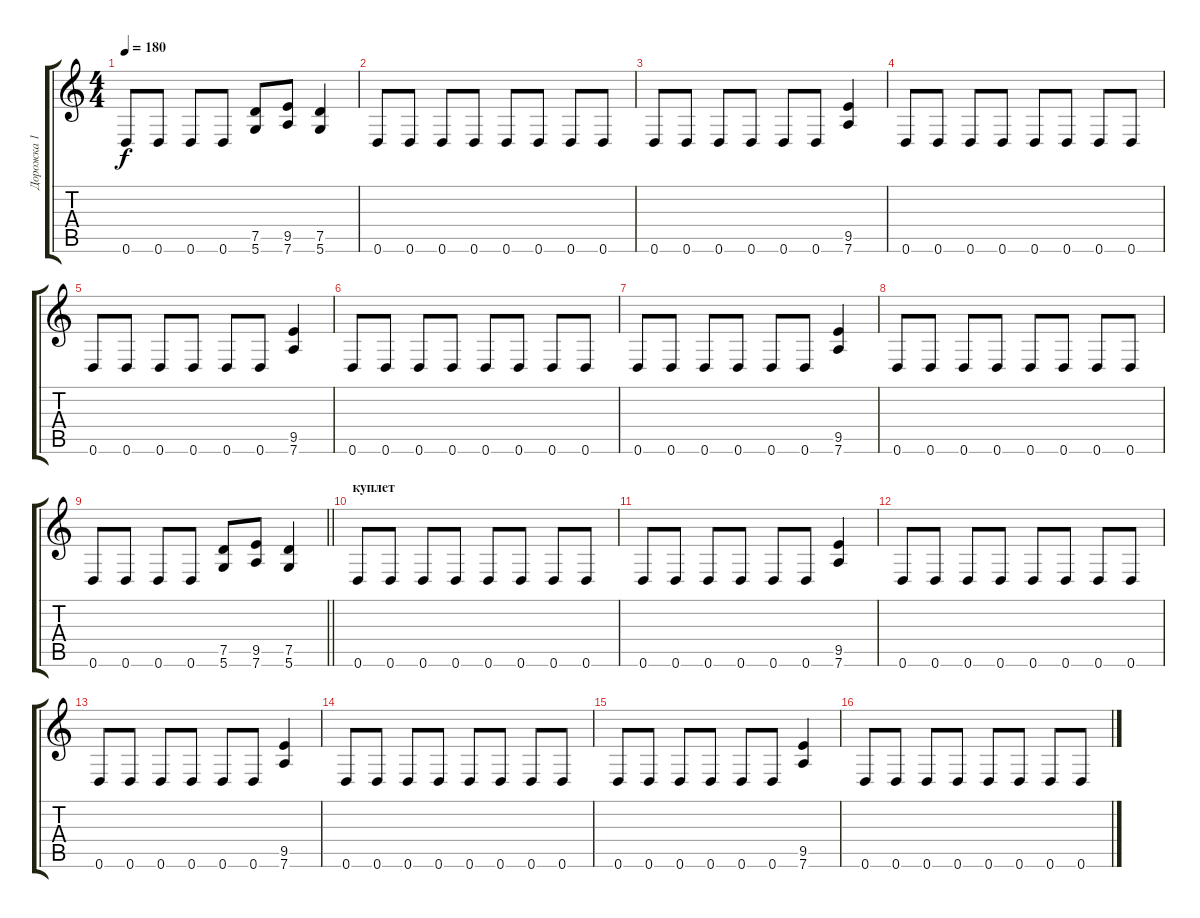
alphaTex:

\track ("Дорожка 1" "Дорожка 1") {instrument distortionguitar}
\staff {score tabs}
\tuning (D4 A3 F3 C3 G2 D2) {hide}
\ts (4 4)
\tempo 180
\clef g2
\ks c
0.6.8{dy f} 0.6.8 0.6.8 0.6.8 (7.5 5.6).8 (9.5 7.6).8 (7.5 5.6).4 |
0.6.8 0.6.8 0.6.8 0.6.8 0.6.8 0.6.8 0.6.8 0.6.8 |
0.6.8 0.6.8 0.6.8 0.6.8 0.6.8 0.6.8 (9.5 7.6).4 |
0.6.8 0.6.8 0.6.8 0.6.8 0.6.8 0.6.8 0.6.8 0.6.8 |
0.6.8 0.6.8 0.6.8 0.6.8 0.6.8 0.6.8 (9.5 7.6).4 |
0.6.8 0.6.8 0.6.8 0.6.8 0.6.8 0.6.8 0.6.8 0.6.8 |
0.6.8 0.6.8 0.6.8 0.6.8 0.6.8 0.6.8 (9.5 7.6).4 |
0.6.8 0.6.8 0.6.8 0.6.8 0.6.8 0.6.8 0.6.8 0.6.8 |
\barLineRight lightlight
0.6.8 0.6.8 0.6.8 0.6.8 (7.5 5.6).8 (9.5 7.6).8 (7.5 5.6).4 |
\section ("" "куплет")
0.6.8 0.6.8 0.6.8 0.6.8 0.6.8 0.6.8 0.6.8 0.6.8 |
0.6.8 0.6.8 0.6.8 0.6.8 0.6.8 0.6.8 (9.5 7.6).4 |
0.6.8 0.6.8 0.6.8 0.6.8 0.6.8 0.6.8 0.6.8 0.6.8 |
0.6.8 0.6.8 0.6.8 0.6.8 0.6.8 0.6.8 (9.5 7.6).4 |
0.6.8 0.6.8 0.6.8 0.6.8 0.6.8 0.6.8 0.6.8 0.6.8 |
0.6.8 0.6.8 0.6.8 0.6.8 0.6.8 0.6.8 (9.5 7.6).4 |
0.6.8 0.6.8 0.6.8 0.6.8 0.6.8 0.6.8 0.6.8 0.6.8
